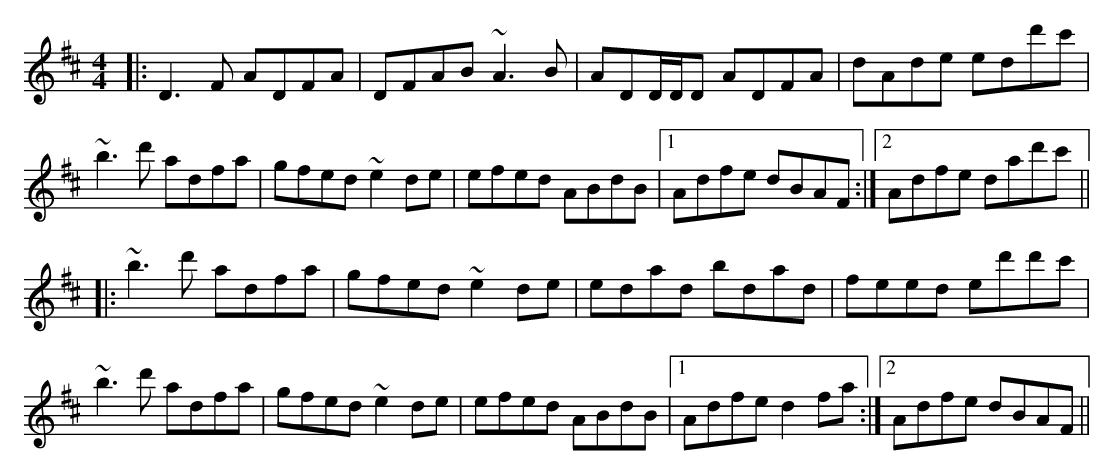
X:1
M:4/4
K:D
|:D3F ADFA|DFAB ~A3 B|ADD/D/D ADFA|dAde edd'c'|
~b3 d' adfa|gfed ~e2 de|efed ABdB|1 Adfe dBAF:|2 Adfe dad'c'||
|:~b3 d' adfa|gfed ~e2 de|edad bdad|feed ed'd'c'|
~b3 d' adfa|gfed ~e2 de|efed ABdB|1 Adfe d2 fa:|2 Adfe dBAF||
